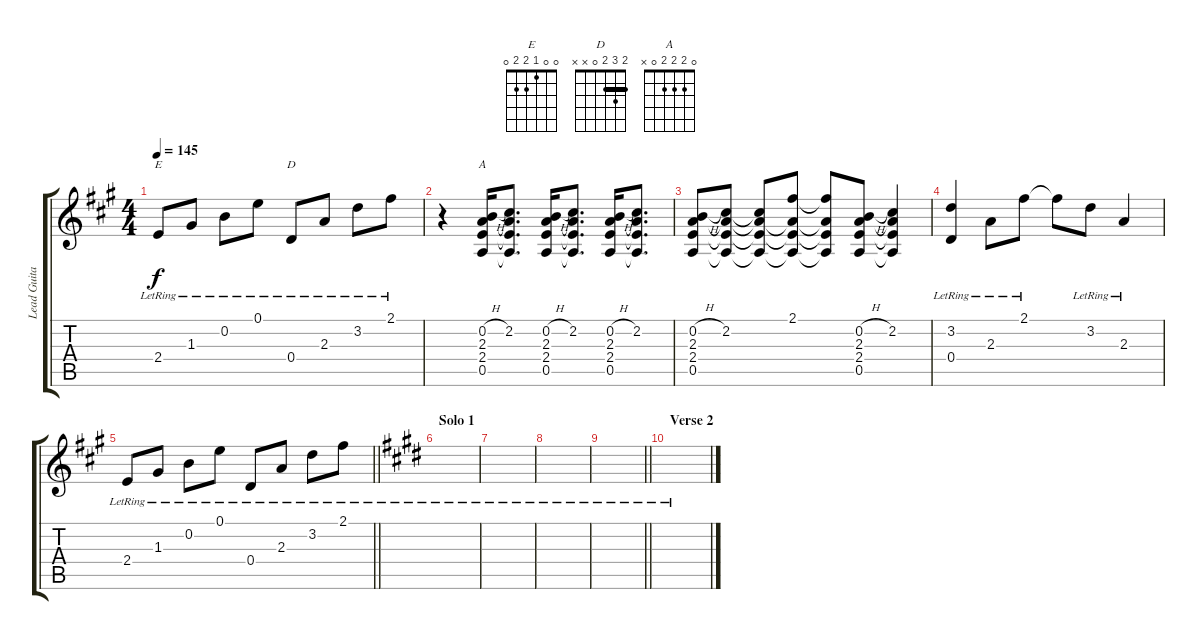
\track ("Lead Guitar" "Lead Guita") {instrument electricguitarclean}
\staff {score tabs}
\tuning (E4 B3 G3 D3 A2 E2) {hide}
\chord ("E" 0 0 1 2 2 0)
\chord ("D" 2 3 2 0 x x) {barre 2}
\chord ("A" 0 2 2 2 0 x)
\ts (4 4)
\tempo 145
\clef g2
\ks a
2.4{lr}.8{ch "E" dy f} 1.3{lr}.8 0.2{lr}.8 0.1{lr}.8 0.4{lr}.8{ch "D"} 2.3{lr}.8 3.2{lr}.8 2.1{lr}.8 |
r.4 (0.2{h} 2.3 2.4 0.5).16{ch "A"} (2.2 2.3{t} 2.4{t} 0.5{t}).8{d} (0.2{h} 2.3 2.4 0.5).16 (2.2 2.3{t} 2.4{t} 0.5{t}).8{d} (0.2{h} 2.3 2.4 0.5).16 (2.2 2.3{t} 2.4{t} 0.5{t}).8{d} |
(0.2{h} 2.3 2.4 0.5).8 (2.2 2.3{t} 2.4{t} 0.5{t}).8 (2.2{t} 2.3{t} 2.4{t} 0.5{t}).8 (2.1 2.3{t} 2.4{t} 0.5{t}).8 (2.1{t} 2.3{t} 2.4{t} 0.5{t}).8 (0.2{h} 2.3 2.4 0.5).8 (2.2 2.3{t} 2.4{t} 0.5{t}).4 |
(3.2{lr} 0.4{lr}).4 2.3{lr}.8 2.1{lr}.8 2.1{t}.8 3.2{lr}.8 2.3{lr}.4 |
\barLineRight lightlight
2.4{lr}.8 1.3{lr}.8 0.2{lr}.8 0.1{lr}.8 0.4{lr}.8 2.3{lr}.8 3.2{lr}.8 2.1{lr}.8 |
\section ("" "Solo 1")
\ks e
|
|
|
\barLineRight lightlight
|
\section ("" "Verse 2")
